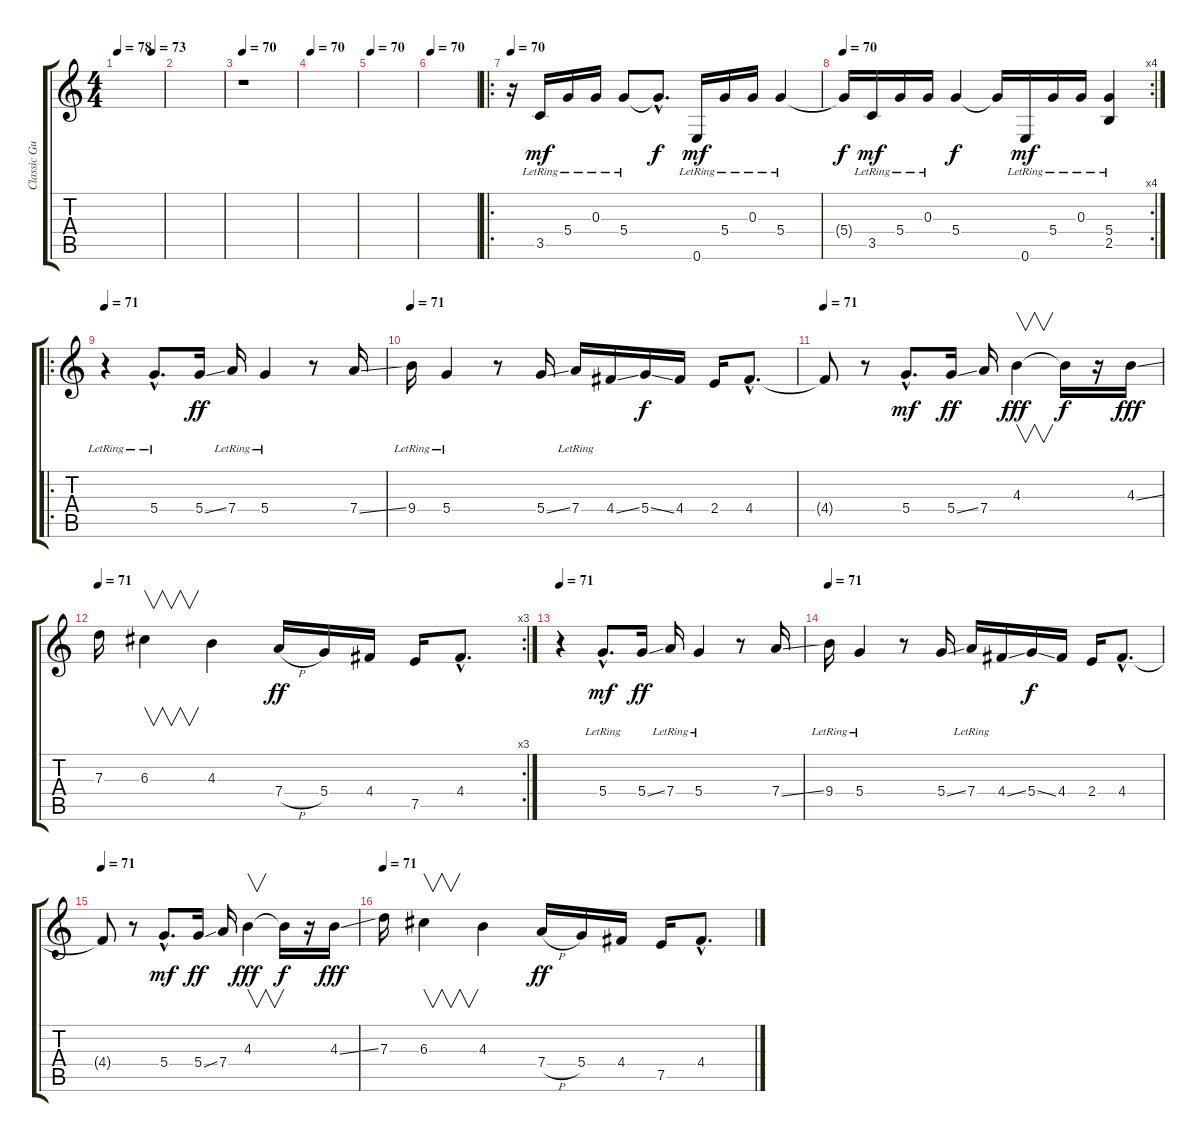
\track ("Classic Guitar" "Classic Gu") {instrument acousticguitarnylon}
\staff {score tabs}
\tuning (E4 B3 G3 D3 A2 E2) {hide}
\ts (4 4)
\tempo 78
\tempo (73 0.75)
\clef g2
\ks c
|
|
\tempo 70
r.1 |
\tempo 70
|
\tempo 70
|
\tempo 70
|
\ro
\tempo 70
r.16 3.5{lr}.16{dy mf} 5.4{lr}.16 0.3{lr}.16 5.4{lr}.8 5.4{hac t}.8{d dy f} 0.6{lr}.16{dy mf} 5.4{lr}.16 0.3{lr}.16 5.4{lr}.4 |
\rc 4
\tempo 70
5.4{t}.16{dy f} 3.5{lr}.16{dy mf} 5.4{lr}.16 0.3{lr}.16 5.4.4{dy f} 5.4{t}.16 0.6{lr}.16{dy mf} 5.4{lr}.16 0.3{lr}.16 (5.4 2.5{lr}).4 |
\ro
\tempo 71
r.4 5.4{hac lr}.8{d} 5.4{ss}.16{dy ff} 7.4{lr}.16 5.4{lr}.4 r.8 7.4{ss}.16 |
\tempo 71
9.4{lr}.16 5.4{lr}.4 r.8 5.4{ss}.16 7.4{lr}.16 4.4{ss}.16 5.4{ss}.16{dy f} 4.4.16 2.4.16 4.4{hac}.8{d} |
\tempo 71
4.4{t}.8 r.8 5.4{hac}.8{d dy mf} 5.4{ss}.16{dy ff} 7.4.16 4.3.4{v dy fff} 4.3{t}.16{dy f} r.16 4.3{ss}.16{dy fff} |
\rc 3
\tempo 71
7.3.16 6.3.4{v} 4.3.4 7.4{h}.16{dy ff} 5.4.16 4.4.16 7.5.16 4.4{hac}.8{d} |
\tempo 71
r.4 5.4{hac lr}.8{d dy mf} 5.4{ss}.16{dy ff} 7.4{lr}.16 5.4{lr}.4 r.8 7.4{ss}.16 |
\tempo 71
9.4{lr}.16 5.4{lr}.4 r.8 5.4{ss}.16 7.4{lr}.16 4.4{ss}.16 5.4{ss}.16{dy f} 4.4.16 2.4.16 4.4{hac}.8{d} |
\tempo 71
4.4{t}.8 r.8 5.4{hac}.8{d dy mf} 5.4{ss}.16{dy ff} 7.4.16 4.3.4{v dy fff} 4.3{t}.16{dy f} r.16 4.3{ss}.16{dy fff} |
\tempo 71
7.3.16 6.3.4{v} 4.3.4 7.4{h}.16{dy ff} 5.4.16 4.4.16 7.5.16 4.4{hac}.8{d}
